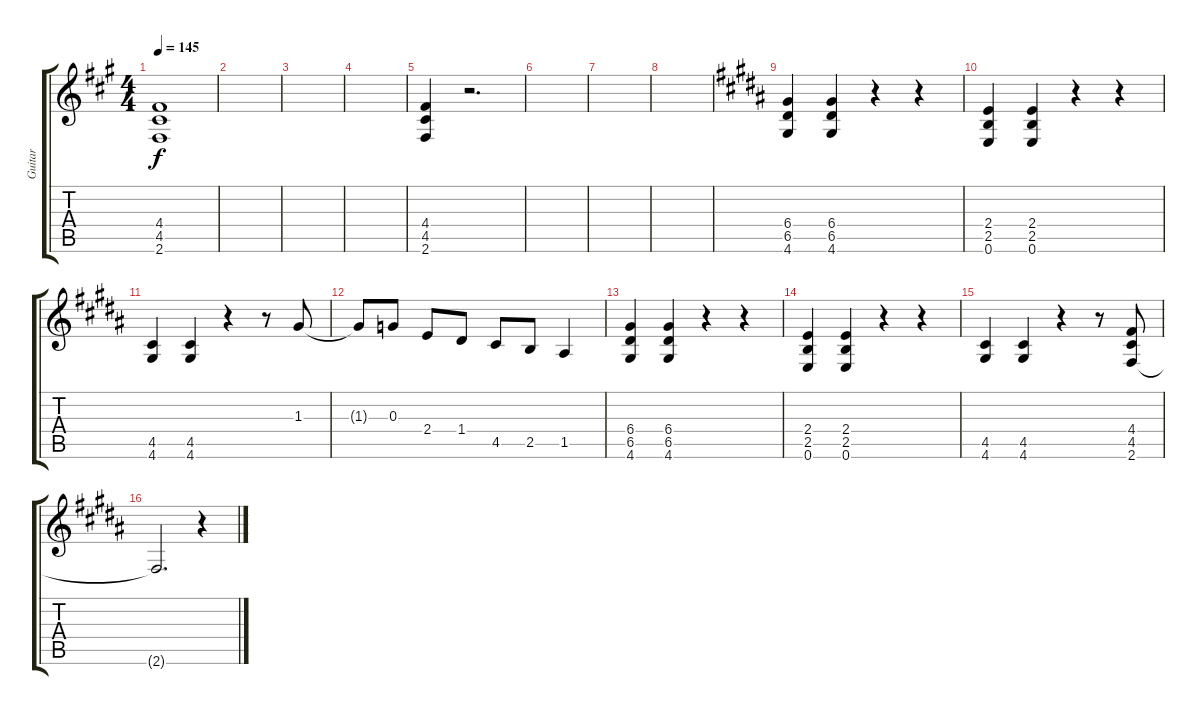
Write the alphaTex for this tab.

\track ("Guitar" "Guitar") {instrument distortionguitar}
\staff {score tabs}
\tuning (E4 B3 G3 D3 A2 E2) {hide}
\ts (4 4)
\tempo 145
\clef g2
\ks a
(4.4 4.5 2.6).1{dy f} |
|
|
|
(4.4 4.5 2.6).4 r.2{d} |
|
|
|
\ks b
(6.4 6.5 4.6).4 (6.4 6.5 4.6).4 r.4 r.4 |
(2.4 2.5 0.6).4 (2.4 2.5 0.6).4 r.4 r.4 |
(4.5 4.6).4 (4.5 4.6).4 r.4 r.8 1.3.8 |
1.3{t}.8 0.3.8 2.4.8 1.4.8 4.5.8 2.5.8 1.5.4 |
(6.4 6.5 4.6).4 (6.4 6.5 4.6).4 r.4 r.4 |
(2.4 2.5 0.6).4 (2.4 2.5 0.6).4 r.4 r.4 |
(4.5 4.6).4 (4.5 4.6).4 r.4 r.8 (4.4 4.5 2.6).8 |
2.6{t}.2{d} r.4
